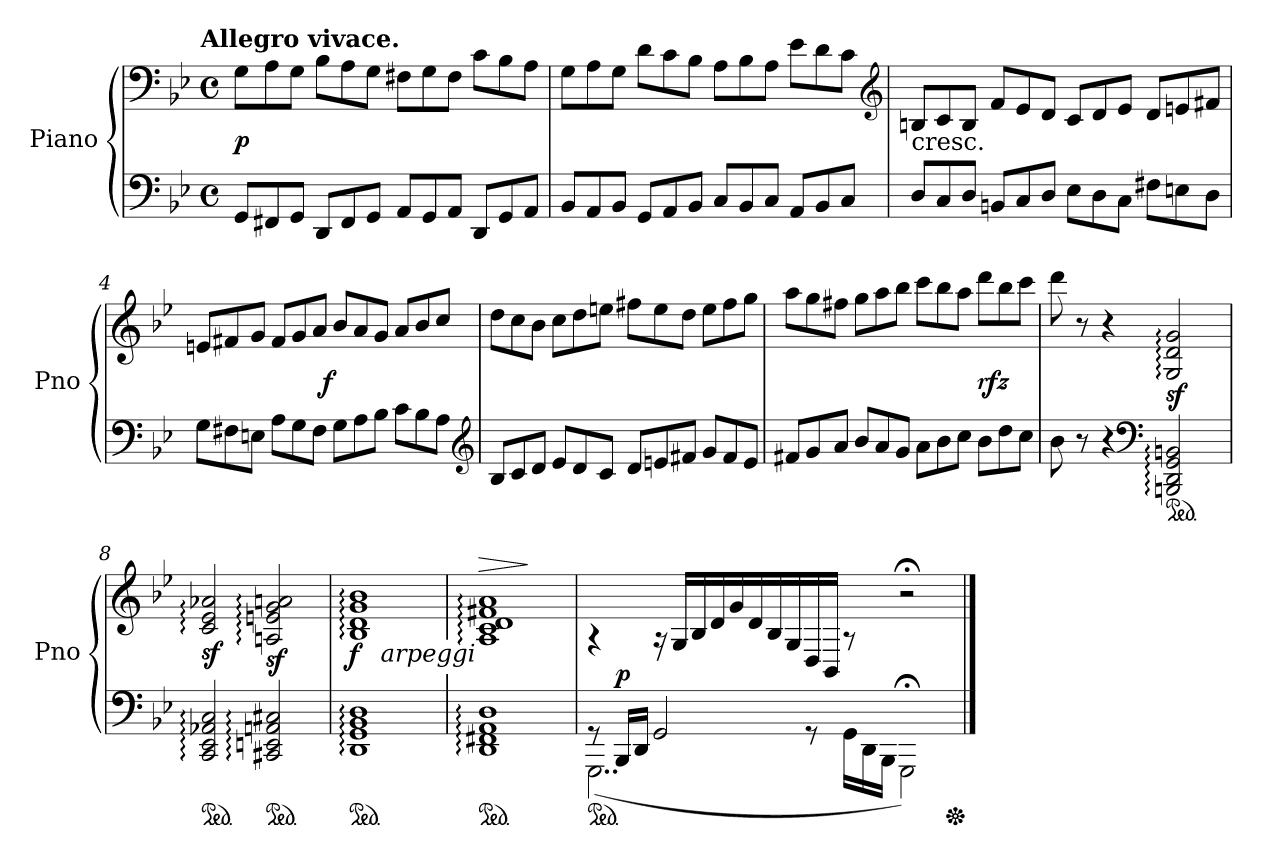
**kern	**kern	**dynam
*part1	*part1	*part1
*staff2	*staff1	*staff1/2
*I"Piano	*	*
*I'Pno	*	*
*clefF4	*clefF4	*
*k[b-e-]	*k[b-e-]	*
*g:	*g:	*
!!LO:TX:omd:t=Allegro vivace.
*M4/4	*M4/4	*
*met(c)	*met(c)	*
*MM144	*MM144	*
*Xtuplet	*Xtuplet	*
=1	=1	=1
12GGL	12GL	p
12FF#X	12A	.
12GGJ	12GJ	.
12DDL	12B-L	.
12FF#	12A	.
12GGJ	12GJ	.
12AAL	12F#XL	.
12GG	12G	.
12AAJ	12F#J	.
12DDL	12cL	.
12GG	12B-	.
12AAJ	12AJ	.
=2	=2	=2
12BB-L	12GL	.
12AA	12A	.
12BB-J	12GJ	.
12GGL	12dL	.
12AA	12c	.
12BB-J	12B-J	.
12CL	12AL	.
12BB-	12B-	.
12CJ	12AJ	.
12AAL	12e-L	.
12BB-	12d	.
12CJ	12cJ	.
*	*clefG2	*
=3	=3	=3
!	!LO:TX:c:t=cresc.	!
12DL	12BnL	.
12C	12c	.
12DJ	12BJ	.
12BBnL	12fL	.
12C	12e-	.
12DJ	12dJ	.
12E-L	12cL	.
12D	12d	.
12CJ	12e-J	.
12F#XL	12dL	.
12En	12en	.
12DJ	12f#XJ	.
=4	=4	=4
12GL	12enL	.
12F#X	12f#X	.
12EnJ	12gJ	.
12AL	12f#L	.
12G	12g	.
12F#J	12aJ	.
!	!	!LO:DY:rj
12GL	12b-L	f
12A	12a	.
12B-J	12gJ	.
12cL	12a/L	.
12B-	12b-/	.
12AJ	12cc/J	.
*clefG2	*	*
=5	=5	=5
12B-L	12ddL	.
12c	12cc	.
12dJ	12b-J	.
12e-L	12ccL	.
12d	12dd	.
12cJ	12eenJ	.
12dL	12ff#XL	.
12en	12ee	.
12f#XJ	12ddJ	.
12gL	12eeL	.
12f#	12ff#	.
12eJ	12ggJ	.
=6	=6	=6
12f#XL	12aaL	.
12g	12gg	.
12aJ	12ff#XJ	.
12b-L	12ggL	.
12a	12aa	.
12gJ	12bb-J	.
12aL	12cccL	.
12b-	12bb-	.
12ccJ	12aaJ	.
12b-L	12dddL	rfz
12dd	12bb-	.
12ccJ	12cccJ	.
=7	=7	=7
8b-	8ddd	.
8r	8r	.
4r	4r	.
*clefF4	*	*
!	!LO:TX:a:B:t=Andante sostenuto	!
*ped	*	*
*	*MM84	*
2BBBn: 2DD: 2GG: 2BBn:	2G: 2d: 2g:	sf
=8	=8	=8
*ped	*	*
2CC: 2EE-: 2AA-X: 2C:	2c: 2e-: 2a-X:	sf
*ped	*	*
2CC#X: 2EEn: 2AAn: 2C#X:	2An: 2en: 2g: 2an:	sf
=9	=9	=9
!	!	!LO:DY:t=%s arpeggi
*ped	*	*
1DD: 1GG: 1BB-: 1D:	1B-: 1d: 1g: 1b-:	f
=10	=10	=10
!	!	!LO:HP:a
!	!	!LO:HP:n=1:a
*ped	*	*
1DD: 1FF#X: 1AA: 1D:	1A: 1c: 1d: 1f#X: 1a:	> >
.	.	] ]
=11	=11	=11
*^	*	*
*ped	*	*	*
8rGG	(>2..GGG	4rA	.
!	!	!	!LO:DY:a=2
16BBB-LL	.	.	p
16DDJJ	.	.	.
2GG/	.	16rA	.
.	.	16G/LL	.
.	.	16B-/	.
.	.	16d\	.
.	.	16g\	.
.	.	16d\	.
.	.	16B-/	.
.	.	16G/	.
8rGG	.	16D/	.
.	.	16BB-/JJ	.
16GG\LL	8.ryy	8rA	.
16DD\	.	.	.
16BBB-\JJ	.	16ryy	.
2GGG;<\)	2ryy	2r;<	.
*Xped	*	*	*
*v	*v	*	*
==	==	==
*-	*-	*-
